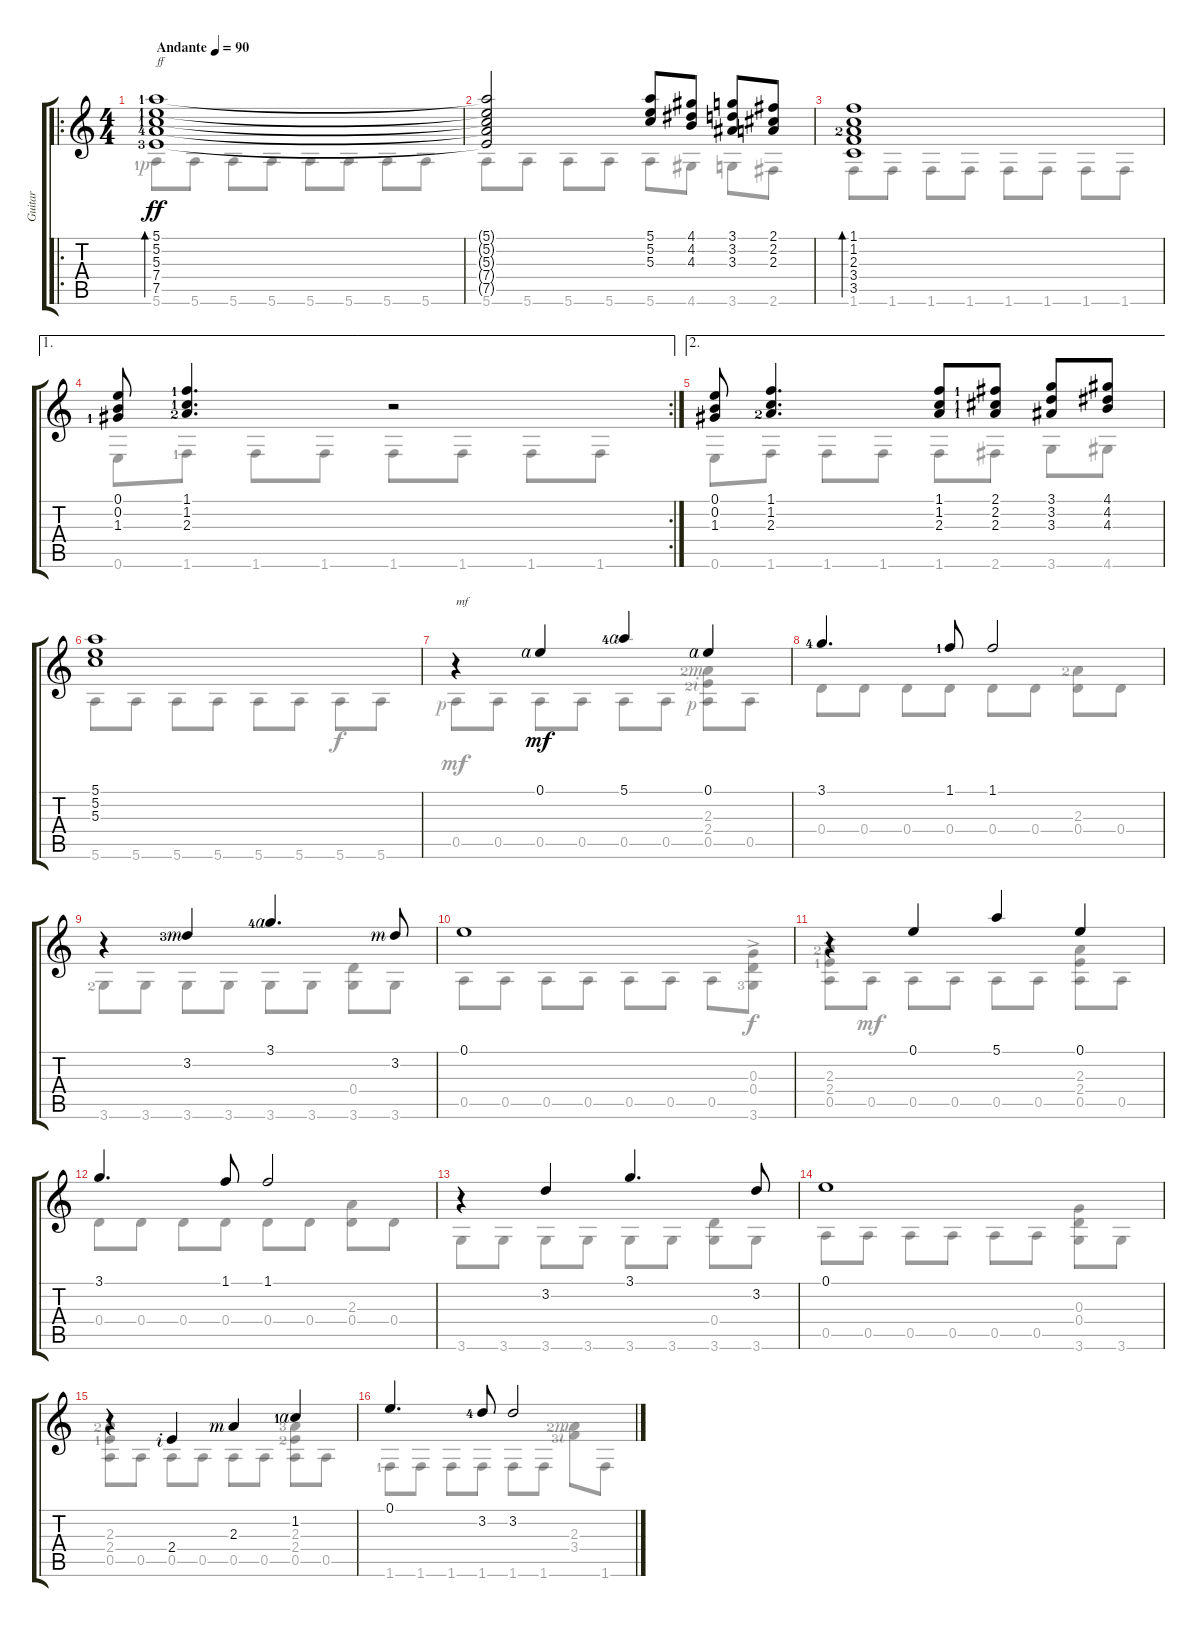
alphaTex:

\track ("Guitar" "Guitar") {instrument acousticguitarnylon}
\staff {score tabs}
\tuning (E4 B3 G3 D3 A2 E2) {hide}
\voice
\ro
\ts (4 4)
\tempo (90 "Andante")
\clef g2
\ks c
(5.1{lf 2} 5.2{lf 2} 5.3{lf 2} 7.4{lf 5} 7.5{lf 4}).1{bd 120 txt "ff" dy ff instrument acousticguitarnylon} |
(5.1{t} 5.2{t} 5.3{t} 7.4{t} 7.5{t}).2 (5.1 5.2 5.3).8 (4.1 4.2 4.3).8 (3.1 3.2 3.3).8 (2.1 2.2 2.3).8 |
(1.1 1.2 2.3{lf 3} 3.4 3.5).1{bd 120} |
\ae 1
\rc 2
(0.1 0.2 1.3{lf 2}).8 (1.1{lf 2} 1.2{lf 2} 2.3{lf 3}).4{d} r.2 |
\ae 2
(0.1 0.2 1.3).8 (1.1 1.2 2.3{lf 3}).4{d} (1.1 1.2 2.3).8 (2.1{lf 2} 2.2{lf 2} 2.3{lf 2}).8 (3.1 3.2 3.3).8 (4.1 4.2 4.3).8 |
(5.1 5.2 5.3).1 |
r.4{txt "mf"} 0.1{rf 4}.4{dy mf} 5.1{lf 5 rf 4}.4 0.1{rf 4}.4 |
3.1{lf 5}.4{d} 1.1{lf 2}.8 1.1.2 |
r.4 3.2{lf 4 rf 3}.4 3.1{lf 5 rf 4}.4{d} 3.2{rf 3}.8 |
0.1.1 |
r.4 0.1.4 5.1.4 0.1.4 |
3.1.4{d} 1.1.8 1.1.2 |
r.4 3.2.4 3.1.4{d} 3.2.8 |
0.1.1 |
r.4 2.4{rf 2}.4 2.3{rf 3}.4 1.2{lf 2 rf 4}.4 |
0.1.4{d} 3.2{lf 5}.8 3.2.2
\voice
\clef g2
\ottava regular
\simile none
\ks c
5.6{lf 2 rf 1}.8{dy ff} 5.6.8 5.6.8 5.6.8 5.6.8 5.6.8 5.6.8 5.6.8 |
5.6.8 5.6.8 5.6.8 5.6.8 5.6.8 4.6.8 3.6.8 2.6.8 |
1.6.8 1.6.8 1.6.8 1.6.8 1.6.8 1.6.8 1.6.8 1.6.8 |
0.6.8 1.6{lf 2}.8 1.6.8 1.6.8 1.6.8 1.6.8 1.6.8 1.6.8 |
0.6.8 1.6.8 1.6.8 1.6.8 1.6.8 2.6.8 3.6.8 4.6.8 |
5.6.8 5.6.8 5.6.8 5.6.8 5.6.8 5.6.8 5.6.8{dy f} 5.6.8 |
0.5{rf 1}.8{dy mf} 0.5.8 0.5.8 0.5.8 0.5.8 0.5.8 (2.3{lf 3 rf 3} 2.4{lf 3 rf 2} 0.5{rf 1}).8 0.5.8 |
0.4.8 0.4.8 0.4.8 0.4.8 0.4.8 0.4.8 (2.3{lf 3} 0.4).8 0.4.8 |
3.6{lf 3}.8 3.6.8 3.6.8 3.6.8 3.6.8 3.6.8 (0.4 3.6).8 3.6.8 |
0.5.8 0.5.8 0.5.8 0.5.8 0.5.8 0.5.8 0.5.8 (0.3{ac} 0.4{ac} 3.6{ac lf 4}).8{dy f} |
(2.3{ac lf 3} 2.4{ac lf 2} 0.5{ac}).8 0.5.8{dy mf} 0.5.8 0.5.8 0.5.8 0.5.8 (2.3 2.4 0.5).8 0.5.8 |
0.4.8 0.4.8 0.4.8 0.4.8 0.4.8 0.4.8 (2.3 0.4).8 0.4.8 |
3.6.8 3.6.8 3.6.8 3.6.8 3.6.8 3.6.8 (0.4 3.6).8 3.6.8 |
0.5.8 0.5.8 0.5.8 0.5.8 0.5.8 0.5.8 (0.3 0.4 3.6).8 3.6.8 |
(2.3{lf 3} 2.4{lf 2} 0.5).8 0.5.8 0.5.8 0.5.8 0.5.8 0.5.8 (2.3{lf 4} 2.4{lf 3} 0.5).8 0.5.8 |
1.6{lf 2}.8 1.6.8 1.6.8 1.6.8 1.6.8 1.6.8 (2.3{lf 3 rf 3} 3.4{lf 4 rf 2}).8 1.6.8
